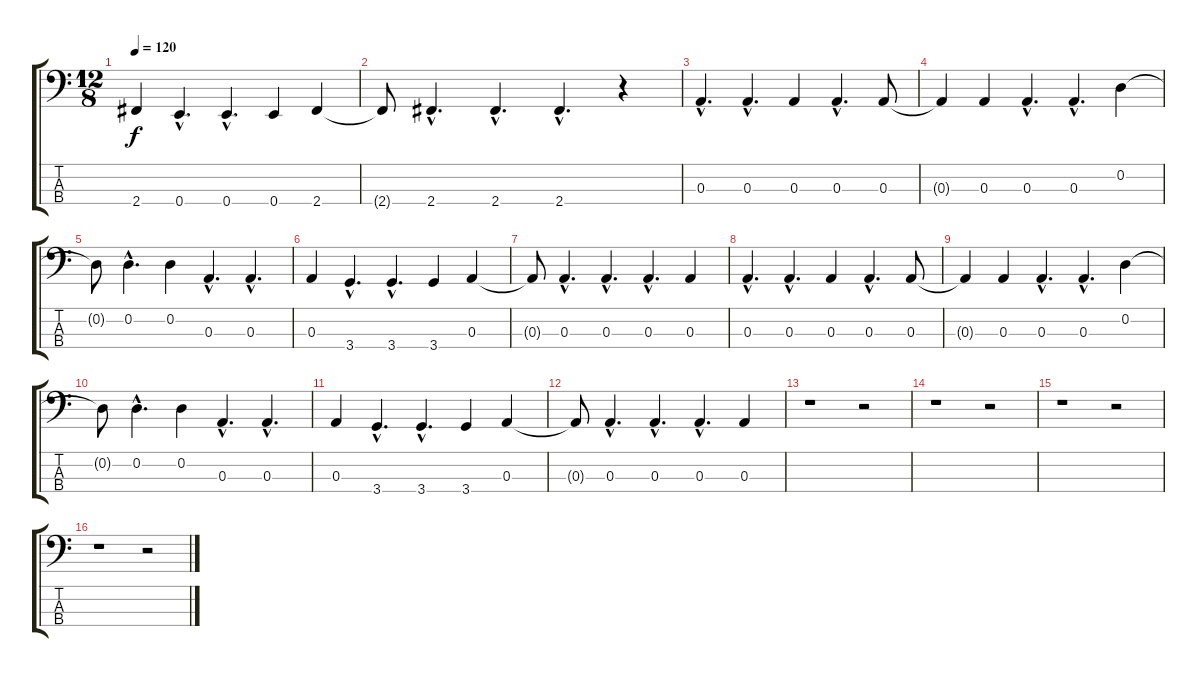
\track "" {instrument slapbass1}
\staff {score tabs}
\tuning (G2 D2 A1 E1) {hide}
\ts (12 8)
\tempo 120
\clef f4
\ks c
2.4.4{dy f} 0.4{hac}.4{d} 0.4{hac}.4{d} 0.4.4 2.4.4 |
2.4{t}.8 2.4{hac}.4{d} 2.4{hac}.4{d} 2.4{hac}.4{d} r.4 |
0.3{hac}.4{d} 0.3{hac}.4{d} 0.3.4 0.3{hac}.4{d} 0.3.8 |
0.3{t}.4 0.3.4 0.3{hac}.4{d} 0.3{hac}.4{d} 0.2.4 |
0.2{t}.8 0.2{hac}.4{d} 0.2.4 0.3{hac}.4{d} 0.3{hac}.4{d} |
0.3.4 3.4{hac}.4{d} 3.4{hac}.4{d} 3.4.4 0.3.4 |
0.3{t}.8 0.3{hac}.4{d} 0.3{hac}.4{d} 0.3{hac}.4{d} 0.3.4 |
0.3{hac}.4{d} 0.3{hac}.4{d} 0.3.4 0.3{hac}.4{d} 0.3.8 |
0.3{t}.4 0.3.4 0.3{hac}.4{d} 0.3{hac}.4{d} 0.2.4 |
0.2{t}.8 0.2{hac}.4{d} 0.2.4 0.3{hac}.4{d} 0.3{hac}.4{d} |
0.3.4 3.4{hac}.4{d} 3.4{hac}.4{d} 3.4.4 0.3.4 |
0.3{t}.8 0.3{hac}.4{d} 0.3{hac}.4{d} 0.3{hac}.4{d} 0.3.4 |
r.1 r.2 |
r.1 r.2 |
r.1 r.2 |
r.1 r.2
